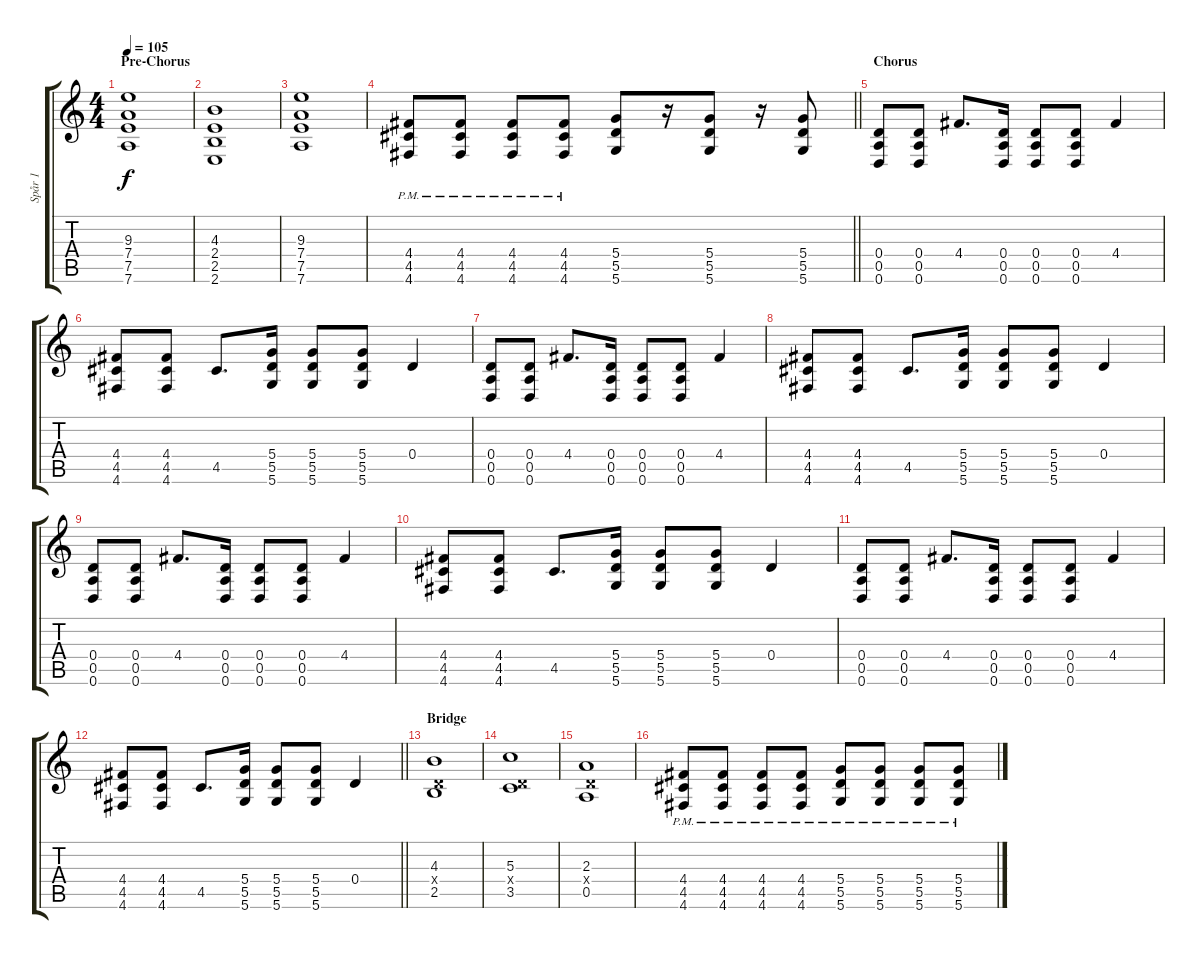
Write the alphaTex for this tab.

\track ("Spår 1" "Spår 1") {instrument overdrivenguitar}
\staff {score tabs}
\tuning (E4 B3 G3 D3 A2 D2) {hide}
\ts (4 4)
\section ("" "Pre-Chorus")
\tempo 105
\clef g2
\ks c
(9.3 7.4 7.5 7.6).1{dy f} |
(4.3 2.4 2.5 2.6).1 |
(9.3 7.4 7.5 7.6).1 |
\barLineRight lightlight
(4.4{pm} 4.5{pm} 4.6{pm}).8 (4.4{pm} 4.5{pm} 4.6{pm}).8 (4.4{pm} 4.5{pm} 4.6{pm}).8 (4.4{pm} 4.5{pm} 4.6{pm}).8 (5.4 5.5 5.6).8 r.16 (5.4 5.5 5.6).8 r.16 (5.4 5.5 5.6).8 |
\section ("" "Chorus")
(0.4 0.5 0.6).8 (0.4 0.5 0.6).8 4.4.8{d} (0.4 0.5 0.6).16 (0.4 0.5 0.6).8 (0.4 0.5 0.6).8 4.4.4 |
(4.4 4.5 4.6).8 (4.4 4.5 4.6).8 4.5.8{d} (5.4 5.5 5.6).16 (5.4 5.5 5.6).8 (5.4 5.5 5.6).8 0.4.4 |
(0.4 0.5 0.6).8 (0.4 0.5 0.6).8 4.4.8{d} (0.4 0.5 0.6).16 (0.4 0.5 0.6).8 (0.4 0.5 0.6).8 4.4.4 |
(4.4 4.5 4.6).8 (4.4 4.5 4.6).8 4.5.8{d} (5.4 5.5 5.6).16 (5.4 5.5 5.6).8 (5.4 5.5 5.6).8 0.4.4 |
(0.4 0.5 0.6).8 (0.4 0.5 0.6).8 4.4.8{d} (0.4 0.5 0.6).16 (0.4 0.5 0.6).8 (0.4 0.5 0.6).8 4.4.4 |
(4.4 4.5 4.6).8 (4.4 4.5 4.6).8 4.5.8{d} (5.4 5.5 5.6).16 (5.4 5.5 5.6).8 (5.4 5.5 5.6).8 0.4.4 |
(0.4 0.5 0.6).8 (0.4 0.5 0.6).8 4.4.8{d} (0.4 0.5 0.6).16 (0.4 0.5 0.6).8 (0.4 0.5 0.6).8 4.4.4 |
\barLineRight lightlight
(4.4 4.5 4.6).8 (4.4 4.5 4.6).8 4.5.8{d} (5.4 5.5 5.6).16 (5.4 5.5 5.6).8 (5.4 5.5 5.6).8 0.4.4 |
\section ("" "Bridge")
(4.3 0.4{x} 2.5).1 |
(5.3 0.4{x} 3.5).1 |
(2.3 0.4{x} 0.5).1 |
(4.4{pm} 4.5{pm} 4.6{pm}).8 (4.4{pm} 4.5{pm} 4.6{pm}).8 (4.4{pm} 4.5{pm} 4.6{pm}).8 (4.4{pm} 4.5{pm} 4.6{pm}).8 (5.4{pm} 5.5{pm} 5.6{pm}).8 (5.4{pm} 5.5{pm} 5.6{pm}).8 (5.4{pm} 5.5{pm} 5.6{pm}).8 (5.4{pm} 5.5{pm} 5.6{pm}).8
